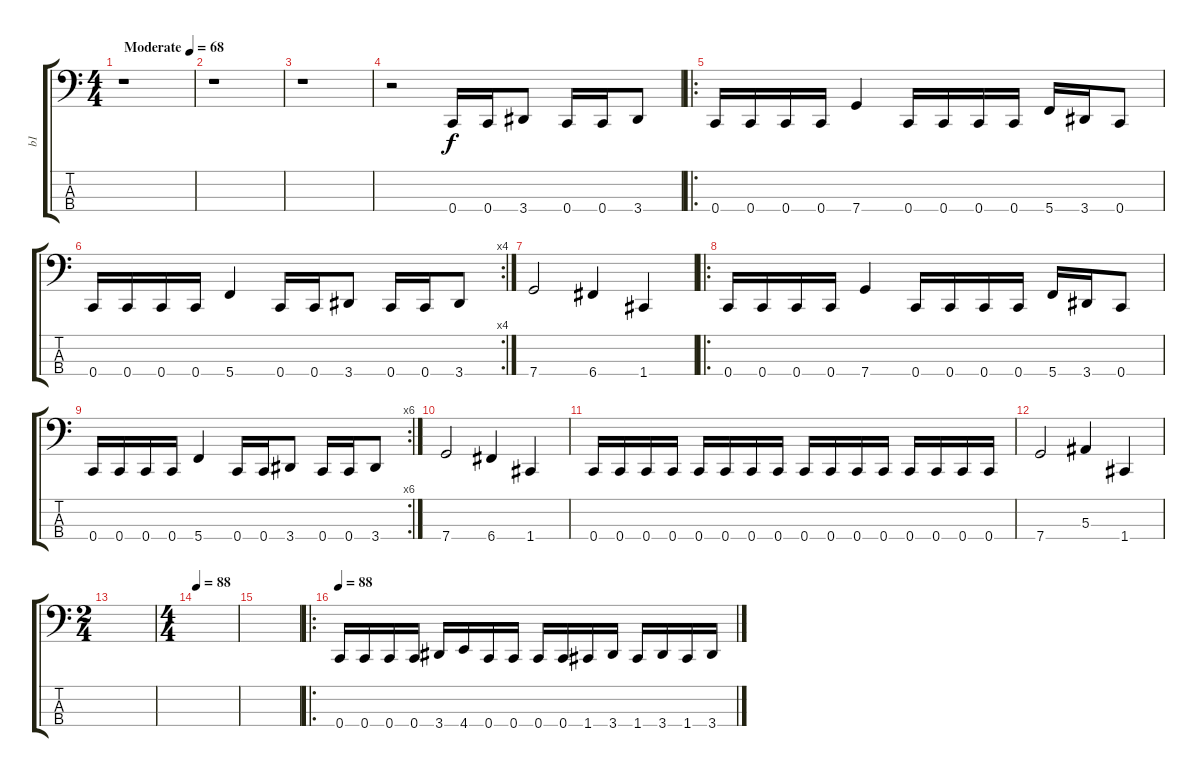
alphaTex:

\track ("b1" "b1") {instrument electricbassfinger}
\staff {score tabs}
\tuning (Eb2 Bb1 F1 C1) {hide}
\ts (4 4)
\tempo (68 "Moderate")
\clef f4
\ks c
r.1{dy f instrument electricbassfinger} |
r.1 |
r.1 |
r.2 0.4.16 0.4.16 3.4.8 0.4.16 0.4.16 3.4.8 |
\ro
0.4.16 0.4.16 0.4.16 0.4.16 7.4.4 0.4.16 0.4.16 0.4.16 0.4.16 5.4.16 3.4.16 0.4.8 |
\rc 4
0.4.16 0.4.16 0.4.16 0.4.16 5.4.4 0.4.16 0.4.16 3.4.8 0.4.16 0.4.16 3.4.8 |
7.4.2 6.4.4 1.4.4 |
\ro
0.4.16 0.4.16 0.4.16 0.4.16 7.4.4 0.4.16 0.4.16 0.4.16 0.4.16 5.4.16 3.4.16 0.4.8 |
\rc 6
0.4.16 0.4.16 0.4.16 0.4.16 5.4.4 0.4.16 0.4.16 3.4.8 0.4.16 0.4.16 3.4.8 |
7.4.2 6.4.4 1.4.4 |
0.4.16 0.4.16 0.4.16 0.4.16 0.4.16 0.4.16 0.4.16 0.4.16 0.4.16 0.4.16 0.4.16 0.4.16 0.4.16 0.4.16 0.4.16 0.4.16 |
7.4.2 5.3.4 1.4.4 |
\ts (2 4)
|
\ts (4 4)
\tempo 88
|
|
\ro
\tempo 88
0.4.16 0.4.16 0.4.16 0.4.16 3.4.16 4.4.16 0.4.16 0.4.16 0.4.16 0.4.16 1.4.16 3.4.16 1.4.16 3.4.16 1.4.16 3.4.16
